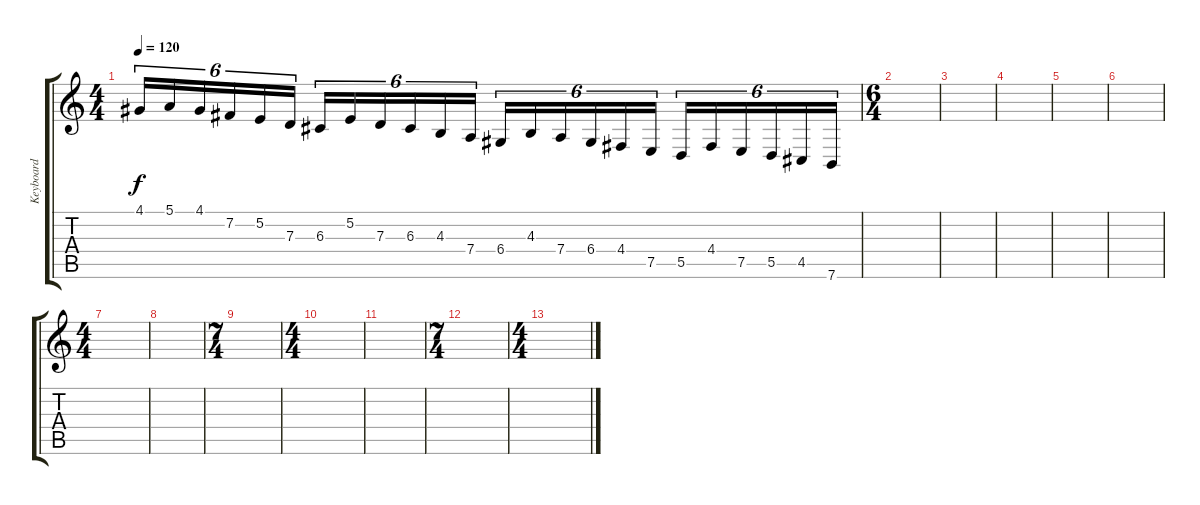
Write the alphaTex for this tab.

\track ("Keyboard" "Keyboard") {instrument stringensemble1}
\staff {score tabs}
\tuning (E4 B3 G3 D3 A2 E2) {hide}
\ts (4 4)
\tempo 120
\clef g2
\ks c
4.1.16{tu (6 4) dy f instrument stringensemble1} 5.1.16{tu (6 4)} 4.1.16{tu (6 4)} 7.2.16{tu (6 4)} 5.2.16{tu (6 4)} 7.3.16{tu (6 4)} 6.3.16{tu (6 4)} 5.2.16{tu (6 4)} 7.3.16{tu (6 4)} 6.3.16{tu (6 4)} 4.3.16{tu (6 4)} 7.4.16{tu (6 4)} 6.4.16{tu (6 4)} 4.3.16{tu (6 4)} 7.4.16{tu (6 4)} 6.4.16{tu (6 4)} 4.4.16{tu (6 4)} 7.5.16{tu (6 4)} 5.5.16{tu (6 4)} 4.4.16{tu (6 4)} 7.5.16{tu (6 4)} 5.5.16{tu (6 4)} 4.5.16{tu (6 4)} 7.6.16{tu (6 4)} |
\ts (6 4)
|
|
|
|
|
\ts (4 4)
|
|
\ts (7 4)
|
\ts (4 4)
|
|
\ts (7 4)
|
\ts (4 4)
